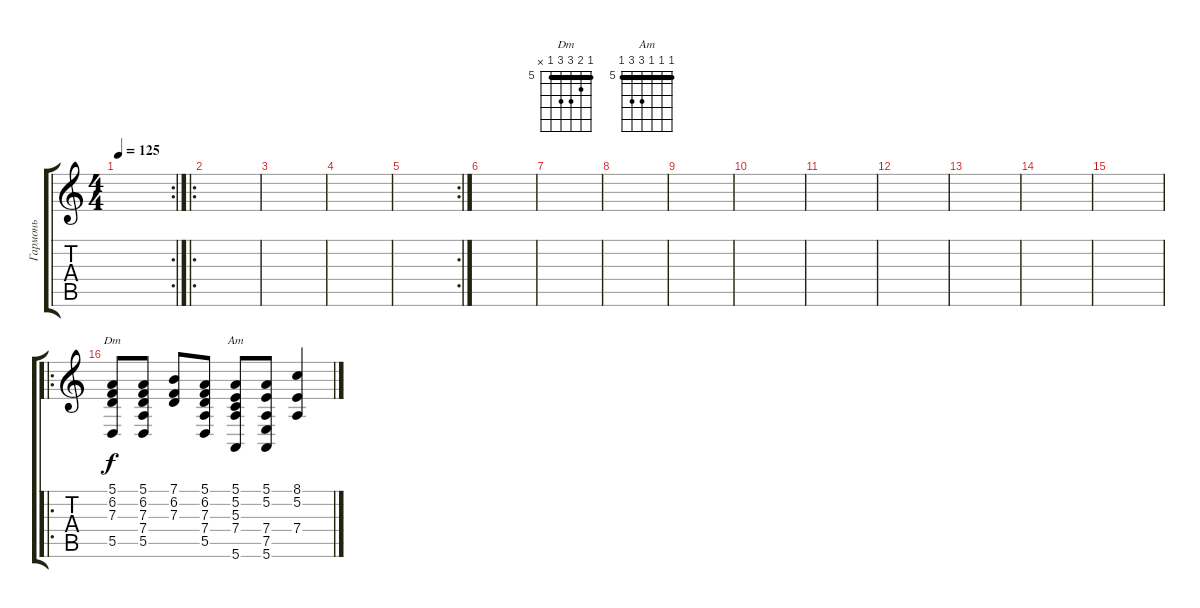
\track ("Гармонь" "Гармонь") {instrument accordion}
\staff {score tabs}
\tuning (E4 B3 G3 D3 A2 E2) {hide}
\chord ("Dm" 5 6 7 7 5 x) {firstfret 5 barre 5}
\chord ("Am" 5 5 5 7 7 5) {firstfret 5 barre 5}
\rc 2
\ts (4 4)
\tempo 125
\clef g2
\ks c
|
\ro
|
|
|
\rc 2
|
|
|
|
|
|
|
|
|
|
|
\ro
(5.1 6.2 7.3 5.5).8{ch "Dm"} (5.1 6.2 7.3 7.4 5.5).8 (7.1 6.2 7.3).8 (5.1 6.2 7.3 7.4 5.5).8 (5.1 5.2 5.3 7.4 5.6).8{ch "Am"} (5.1 5.2 7.4 7.5 5.6).8 (8.1 5.2 7.4).4
